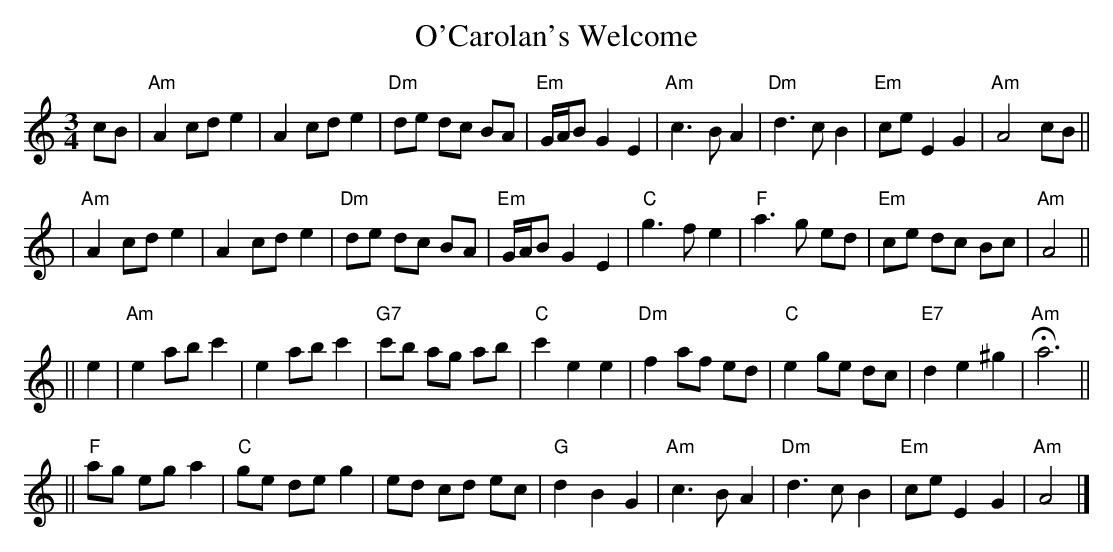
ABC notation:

X:1
T:O'Carolan's Welcome
M:3/4
L:1/8
K:Am
cB \
| "Am"A2 cd e2 | A2 cd e2 | "Dm"de dc BA | "Em"G/A/B G2 E2 \
| "Am"c3 B A2 | "Dm"d3 c B2 | "Em"ce E2 G2 | "Am"A4 cB ||
| "Am"A2 cd e2 | A2 cd e2 | "Dm"de dc BA | "Em"G/A/B G2 E2 \
| "C"g3 f e2 | "F"a3 g ed | "Em"ce dc Bc | "Am"A4 ||
|| e2 \
| "Am"e2 ab c'2 | e2 ab c'2 | "G7"c'b ag ab | "C"c'2 e2 e2 \
| "Dm"f2 af ed | "C"e2 ge dc | "E7"d2 e2 ^g2 | "Am"Ha6 ||
|| "F"ag eg a2 | "C"ge de g2 | ed cd ec | "G"d2 B2 G2 \
| "Am"c3 B A2 | "Dm"d3 c B2 | "Em"ce E2 G2 | "Am"A4 |]
